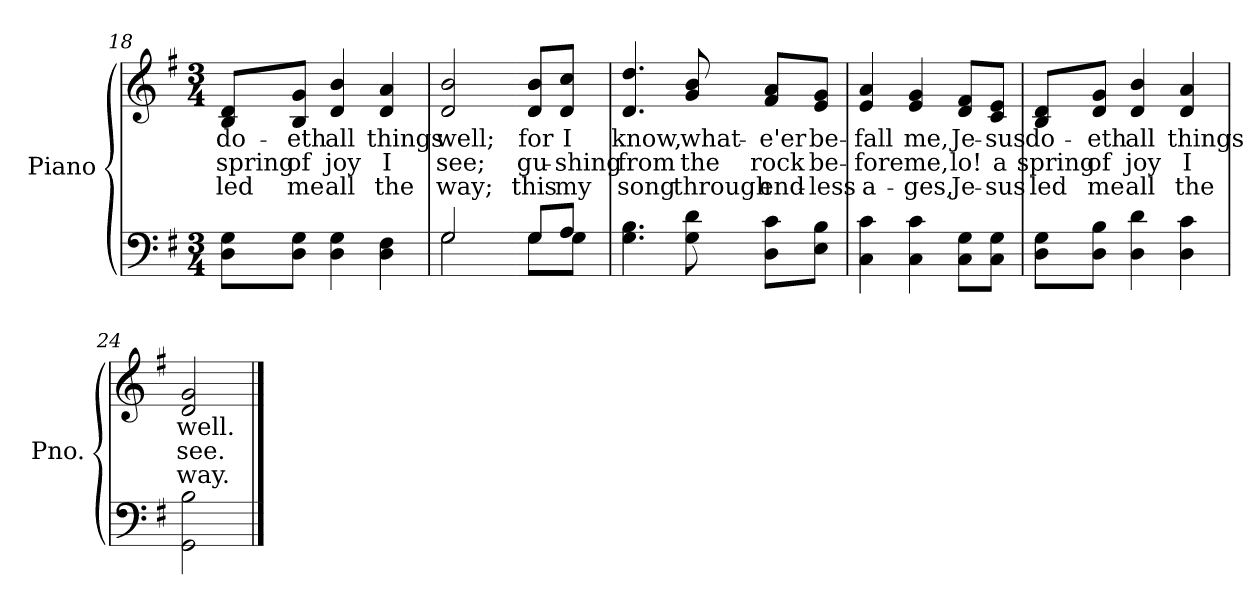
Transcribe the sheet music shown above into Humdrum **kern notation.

**kern	**kern	**text	**text	**text
*part2	*part1	*part1	*part1	*part1
*staff2	*staff1	*staff1	*staff1	*staff1
*I"Piano	*I"Piano	*	*	*
*I'Pno.	*I'Pno.	*	*	*
!!LO:LB:g=z
*clefF4	*clefG2	*	*	*
*k[f#]	*k[f#]	*	*	*
*G:	*G:	*	*	*
*M3/4	*M3/4	*	*	*
=18	=18	=18	=18	=18
!	!	!LO:LY:b:color=#000000	!LO:LY:b:color=#000000	!LO:LY:b:color=#000000
8Di\ 8Gi\L	8Bi/ 8di/L	do-	spring	led
!	!	!LO:LY:b:color=#000000	!LO:LY:b:color=#000000	!LO:LY:b:color=#000000
8Di\ 8Gi\J	8Bi/ 8gi/J	-eth	of	me
!	!	!LO:LY:b:color=#000000	!LO:LY:b:color=#000000	!LO:LY:b:color=#000000
4Di\ 4Gi	4di/ 4bi	all	joy	all
!	!	!LO:LY:b:color=#000000	!LO:LY:b:color=#000000	!LO:LY:b:color=#000000
4Di\ 4F#i	4di/ 4ai	things	I	the
=19	=19	=19	=19	=19
*^	*	*	*	*
!	!	!	!LO:LY:b:color=#000000	!LO:LY:b:color=#000000	!LO:LY:b:color=#000000
2Gi/	2Gi\	2di/ 2bi	well;	see;	way;
=20-	=20-	=20-	=20-	=20-	=20-
!	!	!	!LO:LY:b:color=#000000	!LO:LY:b:color=#000000	!LO:LY:b:color=#000000
8Gi/L	8Gi\L	8di/ 8bi/L	for	gu-	this
!	!	!	!LO:LY:b:color=#000000	!LO:LY:b:color=#000000	!LO:LY:b:color=#000000
8Ai/J	8Gi\J	8di/ 8cci/J	I	-shing	my
*v	*v	*	*	*	*
=21	=21	=21	=21	=21
*^	*	*	*	*
!	!	!	!LO:LY:b:color=#000000	!LO:LY:b:color=#000000	!LO:LY:b:color=#000000
*v	*v	*	*	*	*
4.Gi\ 4.Bi	4.di/ 4.ddi	know,	from	song
!	!	!LO:LY:b:color=#000000	!LO:LY:b:color=#000000	!LO:LY:b:color=#000000
8Gi\ 8di	8gi/ 8bi	what-	the	through
!	!	!LO:LY:b:color=#000000	!LO:LY:b:color=#000000	!LO:LY:b:color=#000000
8Di\ 8ci\L	8f#i/ 8ai/L	-e'er	rock	end-
!	!	!LO:LY:b:color=#000000	!LO:LY:b:color=#000000	!LO:LY:b:color=#000000
8Ei\ 8Bi\J	8ei/ 8gi/J	be-	be-	-less
!!LO:LB:g=z
=22	=22	=22	=22	=22
!	!	!LO:LY:b:color=#000000	!LO:LY:b:color=#000000	!LO:LY:b:color=#000000
4Ci\ 4ci	4ei/ 4ai	-fall	-fore	a-
!	!	!LO:LY:b:color=#000000	!LO:LY:b:color=#000000	!LO:LY:b:color=#000000
4Ci\ 4ci	4ei/ 4gi	me,	me,	-ges,
!	!	!LO:LY:b:color=#000000	!LO:LY:b:color=#000000	!LO:LY:b:color=#000000
8Ci\ 8Gi\L	8di/ 8f#i/L	Je-	lo!	Je-
!	!	!LO:LY:b:color=#000000	!LO:LY:b:color=#000000	!LO:LY:b:color=#000000
8Ci\ 8Gi\J	8ci/ 8ei/J	-sus	a	-sus
=23	=23	=23	=23	=23
!	!	!LO:LY:b:color=#000000	!LO:LY:b:color=#000000	!LO:LY:b:color=#000000
8Di\ 8Gi\L	8Bi/ 8di/L	do-	spring	led
!	!	!LO:LY:b:color=#000000	!LO:LY:b:color=#000000	!LO:LY:b:color=#000000
8Di\ 8Bi\J	8di/ 8gi/J	-eth	of	me
!	!	!LO:LY:b:color=#000000	!LO:LY:b:color=#000000	!LO:LY:b:color=#000000
4Di\ 4di	4di/ 4bi	all	joy	all
!	!	!LO:LY:b:color=#000000	!LO:LY:b:color=#000000	!LO:LY:b:color=#000000
4Di\ 4ci	4di/ 4ai	things	I	the
=24	=24	=24	=24	=24
!	!	!LO:LY:b:color=#000000	!LO:LY:b:color=#000000	!LO:LY:b:color=#000000
2GGi\ 2Bi	2di/ 2gi	well.	see.	way.
==	==	==	==	==
*-	*-	*-	*-	*-
